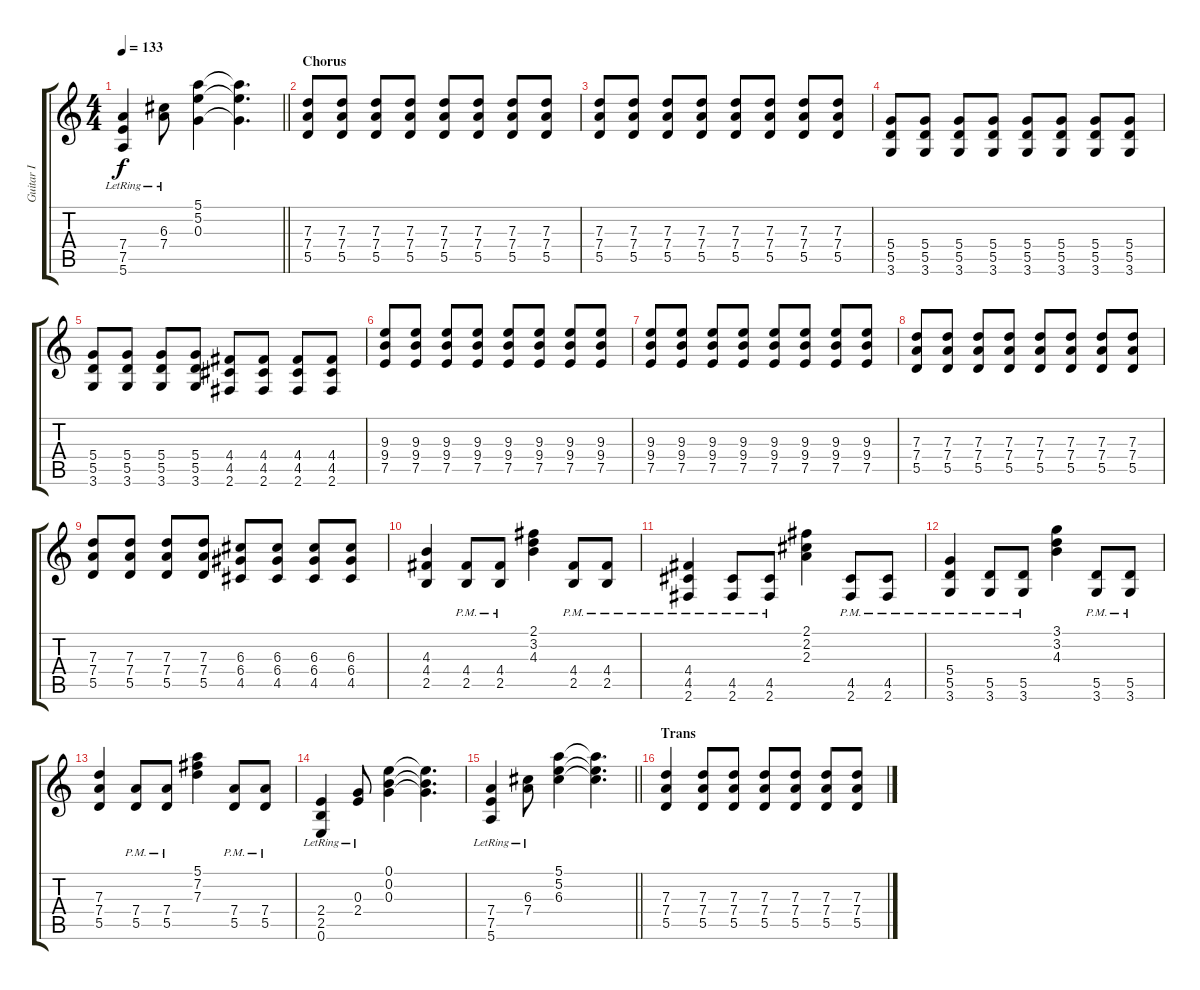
\track ("Guitar I" "Guitar I") {instrument overdrivenguitar}
\staff {score tabs}
\tuning (E4 B3 G3 D3 A2 E2) {hide}
\ts (4 4)
\tempo 133
\clef g2
\barLineRight lightlight
\ks c
(7.4 7.5{lr} 5.6{lr}).4{dy f} (6.3 7.4{lr}).8 (5.1 5.2 0.3).4 (5.1{t} 5.2{t} 0.3{t}).4{d} |
\section ("" "Chorus")
(7.3 7.4 5.5).8 (7.3 7.4 5.5).8 (7.3 7.4 5.5).8 (7.3 7.4 5.5).8 (7.3 7.4 5.5).8 (7.3 7.4 5.5).8 (7.3 7.4 5.5).8 (7.3 7.4 5.5).8 |
(7.3 7.4 5.5).8 (7.3 7.4 5.5).8 (7.3 7.4 5.5).8 (7.3 7.4 5.5).8 (7.3 7.4 5.5).8 (7.3 7.4 5.5).8 (7.3 7.4 5.5).8 (7.3 7.4 5.5).8 |
(5.4 5.5 3.6).8 (5.4 5.5 3.6).8 (5.4 5.5 3.6).8 (5.4 5.5 3.6).8 (5.4 5.5 3.6).8 (5.4 5.5 3.6).8 (5.4 5.5 3.6).8 (5.4 5.5 3.6).8 |
(5.4 5.5 3.6).8 (5.4 5.5 3.6).8 (5.4 5.5 3.6).8 (5.4 5.5 3.6).8 (4.4 4.5 2.6).8 (4.4 4.5 2.6).8 (4.4 4.5 2.6).8 (4.4 4.5 2.6).8 |
(9.3 9.4 7.5).8 (9.3 9.4 7.5).8 (9.3 9.4 7.5).8 (9.3 9.4 7.5).8 (9.3 9.4 7.5).8 (9.3 9.4 7.5).8 (9.3 9.4 7.5).8 (9.3 9.4 7.5).8 |
(9.3 9.4 7.5).8 (9.3 9.4 7.5).8 (9.3 9.4 7.5).8 (9.3 9.4 7.5).8 (9.3 9.4 7.5).8 (9.3 9.4 7.5).8 (9.3 9.4 7.5).8 (9.3 9.4 7.5).8 |
(7.3 7.4 5.5).8 (7.3 7.4 5.5).8 (7.3 7.4 5.5).8 (7.3 7.4 5.5).8 (7.3 7.4 5.5).8 (7.3 7.4 5.5).8 (7.3 7.4 5.5).8 (7.3 7.4 5.5).8 |
(7.3 7.4 5.5).8 (7.3 7.4 5.5).8 (7.3 7.4 5.5).8 (7.3 7.4 5.5).8 (6.3 6.4 4.5).8 (6.3 6.4 4.5).8 (6.3 6.4 4.5).8 (6.3 6.4 4.5).8 |
(4.3 4.4 2.5).4 (4.4{pm} 2.5{pm}).8 (4.4{pm} 2.5{pm}).8 (2.1 3.2 4.3).4 (4.4{pm} 2.5{pm}).8 (4.4{pm} 2.5{pm}).8 |
(4.4 4.5 2.6{pm}).4 (4.5{pm} 2.6{pm}).8 (4.5{pm} 2.6{pm}).8 (2.1 2.2 2.3).4 (4.5{pm} 2.6{pm}).8 (4.5{pm} 2.6{pm}).8 |
(5.4 5.5 3.6{pm}).4 (5.5{pm} 3.6{pm}).8 (5.5{pm} 3.6{pm}).8 (3.1 3.2 4.3).4 (5.5{pm} 3.6{pm}).8 (5.5{pm} 3.6{pm}).8 |
(7.3 7.4 5.5).4 (7.4{pm} 5.5{pm}).8 (7.4{pm} 5.5{pm}).8 (5.1 7.2 7.3).4 (7.4{pm} 5.5{pm}).8 (7.4{pm} 5.5{pm}).8 |
(2.4 2.5{lr} 0.6{lr}).4 (0.3 2.4{lr}).8 (0.1 0.2 0.3).4 (0.1{t} 0.2{t} 0.3{t}).4{d} |
\barLineRight lightlight
(7.4 7.5{lr} 5.6{lr}).4 (6.3 7.4{lr}).8 (5.1 5.2 6.3).4 (5.1{t} 5.2{t} 6.3{t}).4{d} |
\section ("" "Trans")
(7.3 7.4 5.5).4 (7.3 7.4 5.5).8 (7.3 7.4 5.5).8 (7.3 7.4 5.5).8 (7.3 7.4 5.5).8 (7.3 7.4 5.5).8 (7.3 7.4 5.5).8
